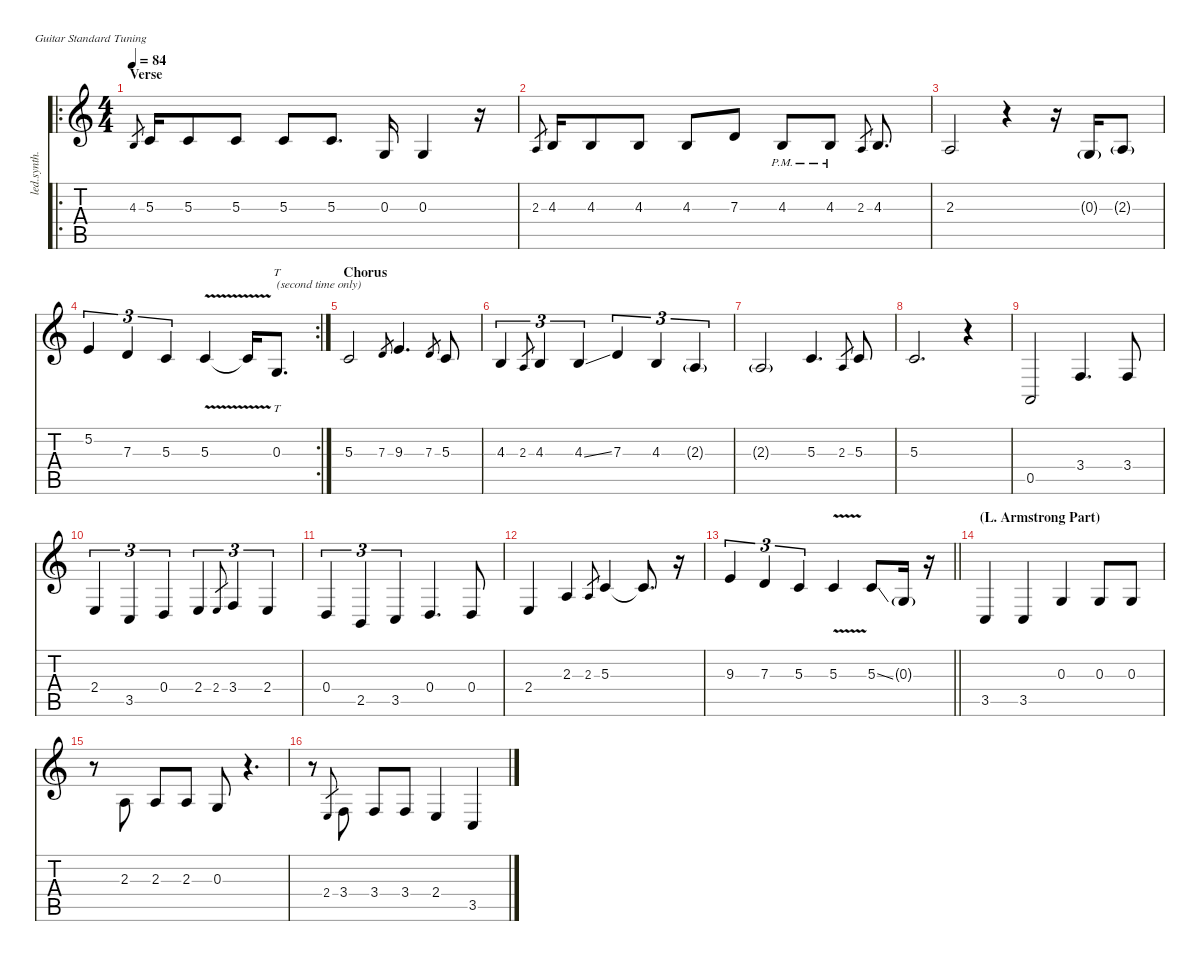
\defaultSystemsLayout 4
\hideDynamics
\bracketExtendMode nobrackets
\otherSystemsTrackNameOrientation horizontal
\track ("Voice normal ( without capo)" "led.synth.") {instrument lead6voice}
\staff {score tabs}
\tuning (E4 B3 G3 D3 A2 E2)
\ro
\ts (4 4)
\section ("" "Verse")
\tempo 84
\clef g2
\ks c
4.3.8{gr dy mf beam Up} 5.3.16{dy f beam Up} 5.3.8{beam Up} 5.3.8{beam Up} 5.3.8{beam Up} 5.3.8{d beam Up} 0.3.16{beam Up} 0.3.4{beam Up} r.16{beam Up} |
2.3.8{gr dy mf beam Up} 4.3.16{dy f beam Up} 4.3.8{beam Up} 4.3.8{beam Up} 4.3.8{beam Up} 7.3.8{beam Up} 4.3{pm}.8{beam Up} 4.3{pm}.8{beam Up} 2.3.8{gr dy mf beam Up} 4.3.8{d dy f beam Up} |
2.3.2{beam Up} r.4{beam Up} r.16{beam Up} 0.3{g}.16{beam Up} 2.3{g}.8{beam Up} |
\rc 2
5.2.4{tu (3 2) beam Up} 7.3.4{tu (3 2) beam Up} 5.3.4{tu (3 2) beam Up} 5.3{v}.4{beam Up} 5.3{v t}.16{beam Up} 0.3.8{tt d txt "(second time only)" beam Up} |
\section ("" "Chorus")
5.3.2{beam Up} 7.3.8{gr dy mf beam Up} 9.3.4{d dy f beam Up} 7.3.8{gr dy mf beam Up} 5.3.8{dy f beam Up} |
4.3.4{tu (3 2) beam Up} 2.3.8{gr dy mf beam Up} 4.3.4{tu (3 2) dy f beam Up} 4.3{ss}.4{tu (3 2) beam Up} 7.3.4{tu (3 2) beam Up} 4.3.4{tu (3 2) beam Up} 2.3{g}.4{tu (3 2) beam Up} |
2.3{g}.2{beam Up} 5.3.4{d beam Up} 2.3.8{gr dy mf beam Up} 5.3.8{dy f beam Up} |
5.3.2{d beam Up} r.4{beam Up} |
0.5.2{beam Up} 3.4.4{d beam Up} 3.4.8{beam Up} |
2.4.4{tu (3 2) beam Up} 3.5.4{tu (3 2) beam Up} 0.4.4{tu (3 2) beam Up} 2.4.4{tu (3 2) beam Up} 2.4.8{gr dy mf beam Up} 3.4.4{tu (3 2) dy f beam Up} 2.4.4{tu (3 2) beam Up} |
0.4.4{tu (3 2) beam Up} 2.5.4{tu (3 2) beam Up} 3.5.4{tu (3 2) beam Up} 0.4.4{d beam Up} 0.4.8{beam Up} |
2.4.4{beam Up} 2.3.4{beam Up} 2.3.8{gr dy mf beam Up} 5.3.4{dy f beam Up} 5.3{t}.8{d beam Up} r.16{beam Up} |
\barLineRight lightlight
9.3.4{tu (3 2) beam Up} 7.3.4{tu (3 2) beam Up} 5.3.4{tu (3 2) beam Up} 5.3{v}.4{beam Up} 5.3{ss}.8{beam Up} 0.3{g}.16{beam Up} r.16{beam Up} |
\section ("" "(L. Armstrong Part)")
3.5.4{beam Up} 3.5.4{beam Up} 0.3.4{beam Up} 0.3.8{beam Up} 0.3.8{beam Up} |
r.8{beam Down} 2.3.8{beam Up} 2.3.8{beam Up} 2.3.8{beam Up} 0.3.8{beam Up} r.4{d beam Up} |
r.8{beam Down} 2.4.8{gr dy mf beam Up} 3.4.8{dy f beam Up} 3.4.8{beam Up} 3.4.8{beam Up} 2.4.4{beam Up} 3.5.4{beam Up}
